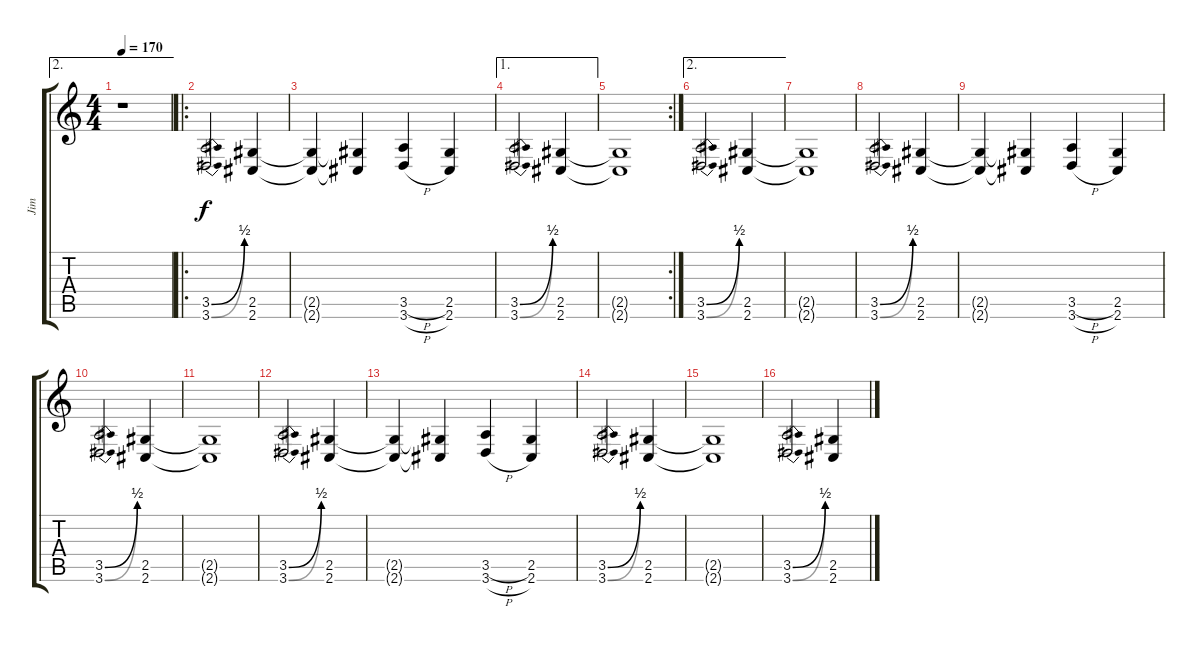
\track ("Jim" "Jim") {instrument overdrivenguitar}
\staff {score tabs}
\tuning (Db4 Ab3 E3 B2 Gb2 B1) {hide}
\ae 2
\ts (4 4)
\tempo 170
\clef g2
\ks c
r.1{dy f} |
\ro
(3.5{be (bend 0 0 60 2)} 3.6{be (bend 0 0 60 2)}).2{d} (2.5 2.6).4 |
(2.5{t} 2.6{t}).4 (2.5{t} 2.6{t}).4 (3.5{h} 3.6{h}).4 (2.5 2.6).4 |
\ae 1
(3.5{be (bend 0 0 60 2)} 3.6{be (bend 0 0 60 2)}).2{d} (2.5 2.6).4 |
\rc 2
(2.5{t} 2.6{t}).1 |
\ae 2
(3.5{be (bend 0 0 60 2)} 3.6{be (bend 0 0 60 2)}).2{d} (2.5 2.6).4 |
(2.5{t} 2.6{t}).1 |
(3.5{be (bend 0 0 60 2)} 3.6{be (bend 0 0 60 2)}).2{d} (2.5 2.6).4 |
(2.5{t} 2.6{t}).4 (2.5{t} 2.6{t}).4 (3.5{h} 3.6{h}).4 (2.5 2.6).4 |
(3.5{be (bend 0 0 60 2)} 3.6{be (bend 0 0 60 2)}).2{d} (2.5 2.6).4 |
(2.5{t} 2.6{t}).1 |
(3.5{be (bend 0 0 60 2)} 3.6{be (bend 0 0 60 2)}).2{d} (2.5 2.6).4 |
(2.5{t} 2.6{t}).4 (2.5{t} 2.6{t}).4 (3.5{h} 3.6{h}).4 (2.5 2.6).4 |
(3.5{be (bend 0 0 60 2)} 3.6{be (bend 0 0 60 2)}).2{d} (2.5 2.6).4 |
(2.5{t} 2.6{t}).1 |
(3.5{be (bend 0 0 60 2)} 3.6{be (bend 0 0 60 2)}).2{d} (2.5 2.6).4
